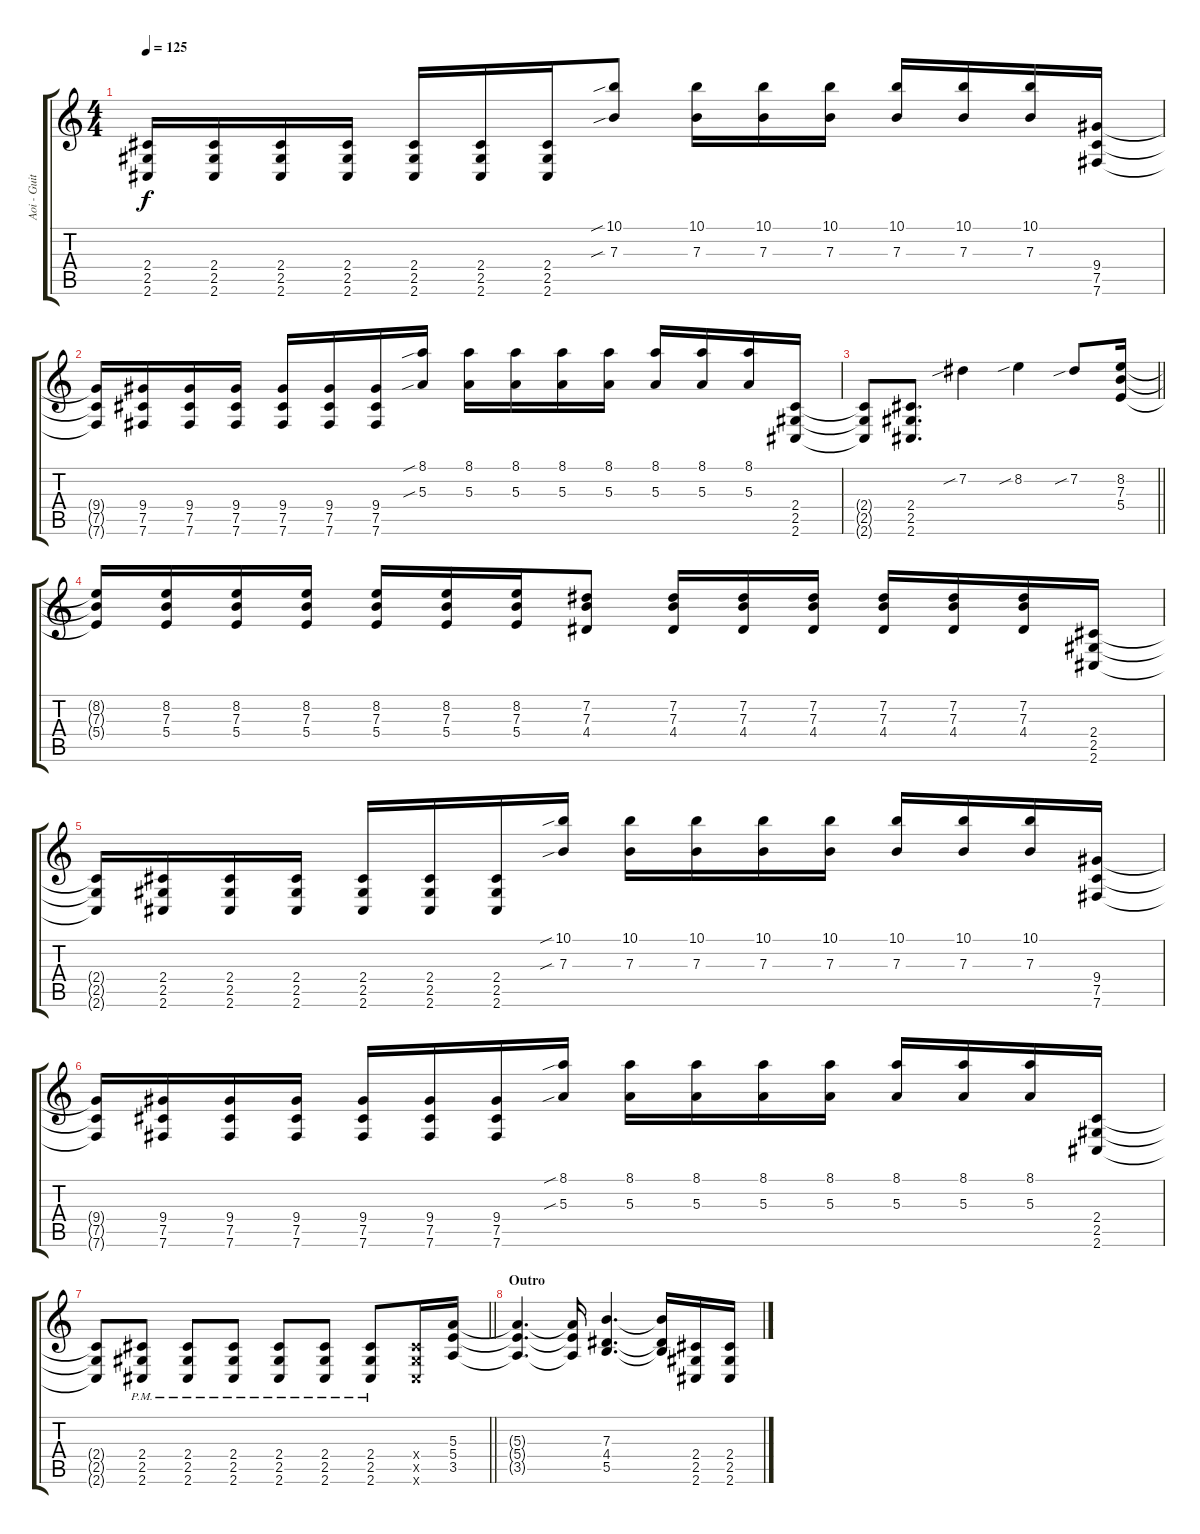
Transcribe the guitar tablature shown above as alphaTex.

\track ("Aoi - Guitar 2" "Aoi - Guit") {instrument overdrivenguitar}
\staff {score tabs}
\tuning (Db4 Ab3 E3 B2 Gb2 B1) {hide}
\ts (4 4)
\tempo 125
\clef g2
\ks c
(2.4{t} 2.5{t} 2.6{t}).16{dy f} (2.4 2.5 2.6).16 (2.4 2.5 2.6).16 (2.4 2.5 2.6).16 (2.4 2.5 2.6).16 (2.4 2.5 2.6).16 (2.4 2.5 2.6).16 (10.1{sib} 7.3{sib}).8 (10.1 7.3).16 (10.1 7.3).16 (10.1 7.3).16 (10.1 7.3).16 (10.1 7.3).16 (10.1 7.3).16 (9.4 7.5 7.6).16 |
(9.4{t} 7.5{t} 7.6{t}).16 (9.4 7.5 7.6).16 (9.4 7.5 7.6).16 (9.4 7.5 7.6).16 (9.4 7.5 7.6).16 (9.4 7.5 7.6).16 (9.4 7.5 7.6).16 (8.1{sib} 5.3{sib}).16 (8.1 5.3).16 (8.1 5.3).16 (8.1 5.3).16 (8.1 5.3).16 (8.1 5.3).16 (8.1 5.3).16 (8.1 5.3).16 (2.4 2.5 2.6).16 |
\barLineRight lightlight
(2.4{t} 2.5{t} 2.6{t}).8 (2.4 2.5 2.6).8{d} 7.2{sib}.4 8.2{sib}.4 7.2{sib}.8 (8.2 7.3 5.4).16 |
(8.2{t} 7.3{t} 5.4{t}).16 (8.2 7.3 5.4).16 (8.2 7.3 5.4).16 (8.2 7.3 5.4).16 (8.2 7.3 5.4).16 (8.2 7.3 5.4).16 (8.2 7.3 5.4).16 (7.2 7.3 4.4).8 (7.2 7.3 4.4).16 (7.2 7.3 4.4).16 (7.2 7.3 4.4).16 (7.2 7.3 4.4).16 (7.2 7.3 4.4).16 (7.2 7.3 4.4).16 (2.4 2.5 2.6).16 |
(2.4{t} 2.5{t} 2.6{t}).16 (2.4 2.5 2.6).16 (2.4 2.5 2.6).16 (2.4 2.5 2.6).16 (2.4 2.5 2.6).16 (2.4 2.5 2.6).16 (2.4 2.5 2.6).16 (10.1{sib} 7.3{sib}).16 (10.1 7.3).16 (10.1 7.3).16 (10.1 7.3).16 (10.1 7.3).16 (10.1 7.3).16 (10.1 7.3).16 (10.1 7.3).16 (9.4 7.5 7.6).16 |
(9.4{t} 7.5{t} 7.6{t}).16 (9.4 7.5 7.6).16 (9.4 7.5 7.6).16 (9.4 7.5 7.6).16 (9.4 7.5 7.6).16 (9.4 7.5 7.6).16 (9.4 7.5 7.6).16 (8.1{sib} 5.3{sib}).16 (8.1 5.3).16 (8.1 5.3).16 (8.1 5.3).16 (8.1 5.3).16 (8.1 5.3).16 (8.1 5.3).16 (8.1 5.3).16 (2.4 2.5 2.6).16 |
\barLineRight lightlight
(2.4{t} 2.5{t} 2.6{t}).8 (2.4{pm} 2.5{pm} 2.6{pm}).8 (2.4{pm} 2.5{pm} 2.6{pm}).8 (2.4{pm} 2.5{pm} 2.6{pm}).8 (2.4{pm} 2.5{pm} 2.6{pm}).8 (2.4{pm} 2.5{pm} 2.6{pm}).8 (2.4{pm} 2.5{pm} 2.6{pm}).8 (2.4{x} 2.5{x} 2.6{x}).16 (5.3 5.4 3.5).16{instrument distortionguitar} |
\section ("" "Outro")
(5.3{t} 5.4{t} 3.5{t}).4{d} (5.3{t} 5.4{t} 3.5{t}).16 (7.3 4.4 5.5).4{d} (7.3{t} 4.4{t} 5.5{t}).16 (2.4 2.5 2.6).16 (2.4 2.5 2.6).16
